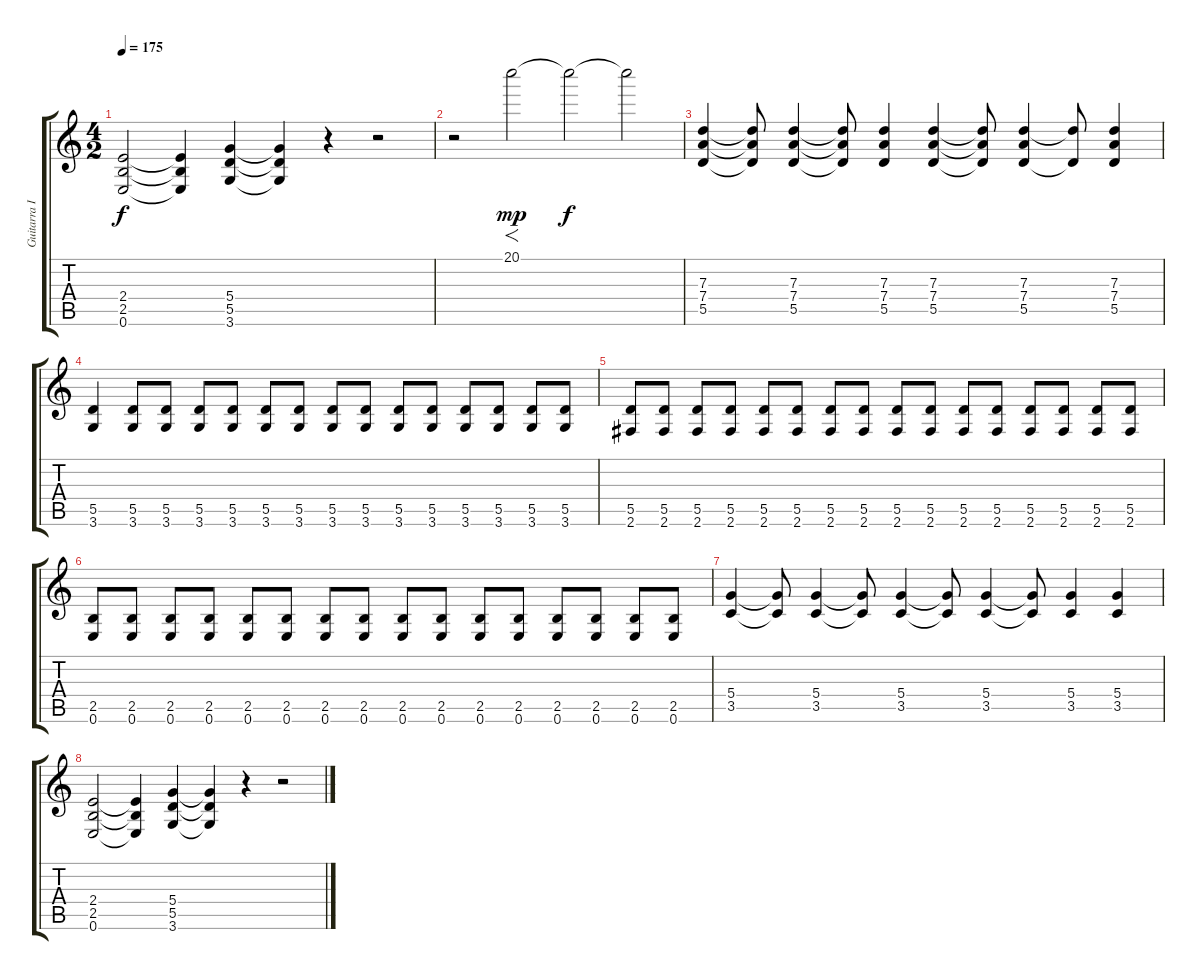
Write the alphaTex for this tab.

\track ("Guitarra II" "Guitarra I") {instrument distortionguitar}
\staff {score tabs}
\tuning (E4 B3 G3 D3 A2 E2) {hide}
\ts (4 2)
\tempo 175
\clef g2
\ks c
(2.4 2.5 0.6).2{dy f} (2.4{t} 2.5{t} 0.6{t}).4 (5.4 5.5 3.6).4 (5.4{t} 5.5{t} 3.6{t}).4 r.4 r.2 |
r.2 20.1.2{f dy mp} 20.1{t}.2{dy f} 20.1{t}.2 |
(7.3 7.4 5.5).4 (7.3{t} 7.4{t} 5.5{t}).8 (7.3 7.4 5.5).4 (7.3{t} 7.4{t} 5.5{t}).8 (7.3 7.4 5.5).4 (7.3 7.4 5.5).4 (7.3{t} 7.4{t} 5.5{t}).8 (7.3 7.4 5.5).4 (7.3{t} 5.5{t}).8 (7.3 7.4 5.5).4 |
(5.5 3.6).4 (5.5 3.6).8 (5.5 3.6).8 (5.5 3.6).8 (5.5 3.6).8 (5.5 3.6).8 (5.5 3.6).8 (5.5 3.6).8 (5.5 3.6).8 (5.5 3.6).8 (5.5 3.6).8 (5.5 3.6).8 (5.5 3.6).8 (5.5 3.6).8 (5.5 3.6).8 |
(5.5 2.6).8 (5.5 2.6).8 (5.5 2.6).8 (5.5 2.6).8 (5.5 2.6).8 (5.5 2.6).8 (5.5 2.6).8 (5.5 2.6).8 (5.5 2.6).8 (5.5 2.6).8 (5.5 2.6).8 (5.5 2.6).8 (5.5 2.6).8 (5.5 2.6).8 (5.5 2.6).8 (5.5 2.6).8 |
(2.5 0.6).8 (2.5 0.6).8 (2.5 0.6).8 (2.5 0.6).8 (2.5 0.6).8 (2.5 0.6).8 (2.5 0.6).8 (2.5 0.6).8 (2.5 0.6).8 (2.5 0.6).8 (2.5 0.6).8 (2.5 0.6).8 (2.5 0.6).8 (2.5 0.6).8 (2.5 0.6).8 (2.5 0.6).8 |
(5.4 3.5).4 (5.4{t} 3.5{t}).8 (5.4 3.5).4 (5.4{t} 3.5{t}).8 (5.4 3.5).4 (5.4{t} 3.5{t}).8 (5.4 3.5).4 (5.4{t} 3.5{t}).8 (5.4 3.5).4 (5.4 3.5).4 |
(2.4 2.5 0.6).2 (2.4{t} 2.5{t} 0.6{t}).4 (5.4 5.5 3.6).4 (5.4{t} 5.5{t} 3.6{t}).4 r.4 r.2
